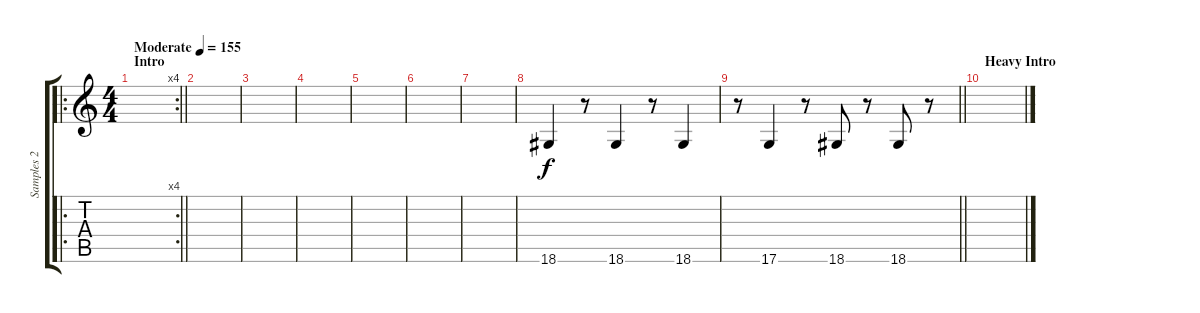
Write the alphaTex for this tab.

\track ("Samples 2" "Samples 2") {instrument gunshot}
\staff {score tabs}
\tuning (E4 B3 G3 D3 A2 D2) {hide}
\ro
\rc 4
\ts (4 4)
\section ("" "Intro")
\tempo (155 "Moderate")
\clef g2
\barLineRight lightlight
\ks c
|
\section ("" "")
|
|
|
|
|
|
18.6.4 r.8 18.6.4 r.8 18.6.4 |
\barLineRight lightlight
r.8 17.6.4 r.8 18.6.8 r.8 18.6.8 r.8 |
\section ("" "Heavy Intro")
